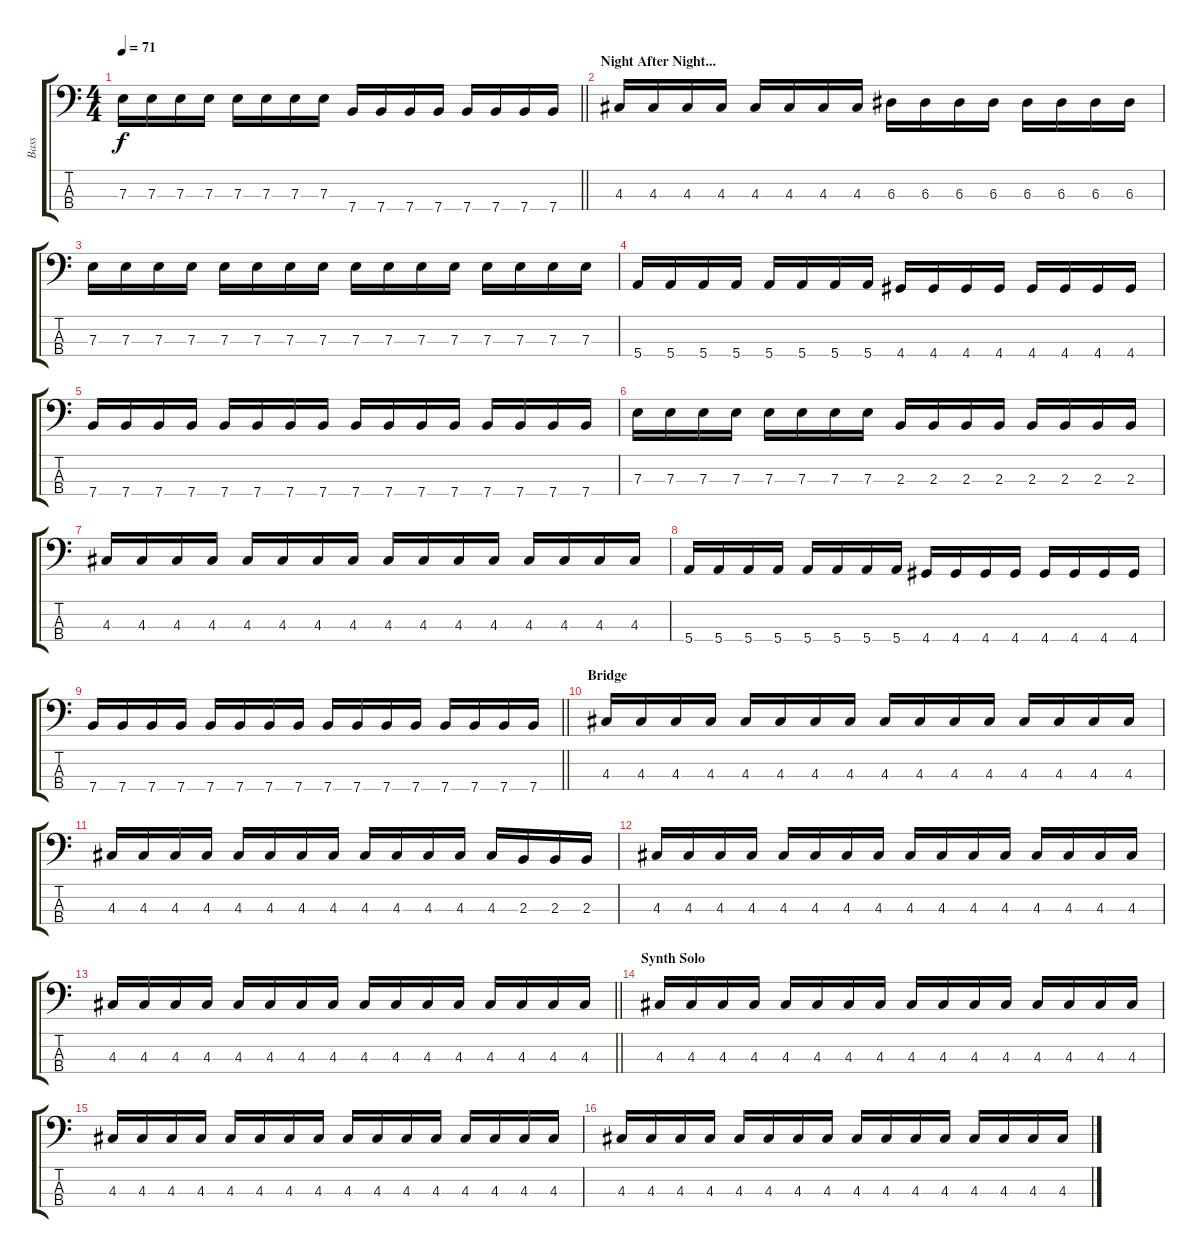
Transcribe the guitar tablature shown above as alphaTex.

\track ("Bass" "Bass") {instrument electricbassfinger}
\staff {score tabs}
\tuning (G2 D2 A1 E1) {hide}
\ts (4 4)
\tempo 71
\clef f4
\barLineRight lightlight
\ks c
7.3.16{dy f} 7.3.16 7.3.16 7.3.16 7.3.16 7.3.16 7.3.16 7.3.16 7.4.16 7.4.16 7.4.16 7.4.16 7.4.16 7.4.16 7.4.16 7.4.16 |
\section ("" "Night After Night...")
4.3.16 4.3.16 4.3.16 4.3.16 4.3.16 4.3.16 4.3.16 4.3.16 6.3.16 6.3.16 6.3.16 6.3.16 6.3.16 6.3.16 6.3.16 6.3.16 |
7.3.16 7.3.16 7.3.16 7.3.16 7.3.16 7.3.16 7.3.16 7.3.16 7.3.16 7.3.16 7.3.16 7.3.16 7.3.16 7.3.16 7.3.16 7.3.16 |
5.4.16 5.4.16 5.4.16 5.4.16 5.4.16 5.4.16 5.4.16 5.4.16 4.4.16 4.4.16 4.4.16 4.4.16 4.4.16 4.4.16 4.4.16 4.4.16 |
7.4.16 7.4.16 7.4.16 7.4.16 7.4.16 7.4.16 7.4.16 7.4.16 7.4.16 7.4.16 7.4.16 7.4.16 7.4.16 7.4.16 7.4.16 7.4.16 |
7.3.16 7.3.16 7.3.16 7.3.16 7.3.16 7.3.16 7.3.16 7.3.16 2.3.16 2.3.16 2.3.16 2.3.16 2.3.16 2.3.16 2.3.16 2.3.16 |
4.3.16 4.3.16 4.3.16 4.3.16 4.3.16 4.3.16 4.3.16 4.3.16 4.3.16 4.3.16 4.3.16 4.3.16 4.3.16 4.3.16 4.3.16 4.3.16 |
5.4.16 5.4.16 5.4.16 5.4.16 5.4.16 5.4.16 5.4.16 5.4.16 4.4.16 4.4.16 4.4.16 4.4.16 4.4.16 4.4.16 4.4.16 4.4.16 |
\barLineRight lightlight
7.4.16 7.4.16 7.4.16 7.4.16 7.4.16 7.4.16 7.4.16 7.4.16 7.4.16 7.4.16 7.4.16 7.4.16 7.4.16 7.4.16 7.4.16 7.4.16 |
\section ("" "Bridge")
4.3.16 4.3.16 4.3.16 4.3.16 4.3.16 4.3.16 4.3.16 4.3.16 4.3.16 4.3.16 4.3.16 4.3.16 4.3.16 4.3.16 4.3.16 4.3.16 |
4.3.16 4.3.16 4.3.16 4.3.16 4.3.16 4.3.16 4.3.16 4.3.16 4.3.16 4.3.16 4.3.16 4.3.16 4.3.16 2.3.16 2.3.16 2.3.16 |
4.3.16 4.3.16 4.3.16 4.3.16 4.3.16 4.3.16 4.3.16 4.3.16 4.3.16 4.3.16 4.3.16 4.3.16 4.3.16 4.3.16 4.3.16 4.3.16 |
\barLineRight lightlight
4.3.16 4.3.16 4.3.16 4.3.16 4.3.16 4.3.16 4.3.16 4.3.16 4.3.16 4.3.16 4.3.16 4.3.16 4.3.16 4.3.16 4.3.16 4.3.16 |
\section ("" "Synth Solo")
4.3.16 4.3.16 4.3.16 4.3.16 4.3.16 4.3.16 4.3.16 4.3.16 4.3.16 4.3.16 4.3.16 4.3.16 4.3.16 4.3.16 4.3.16 4.3.16 |
4.3.16 4.3.16 4.3.16 4.3.16 4.3.16 4.3.16 4.3.16 4.3.16 4.3.16 4.3.16 4.3.16 4.3.16 4.3.16 4.3.16 4.3.16 4.3.16 |
4.3.16 4.3.16 4.3.16 4.3.16 4.3.16 4.3.16 4.3.16 4.3.16 4.3.16 4.3.16 4.3.16 4.3.16 4.3.16 4.3.16 4.3.16 4.3.16
